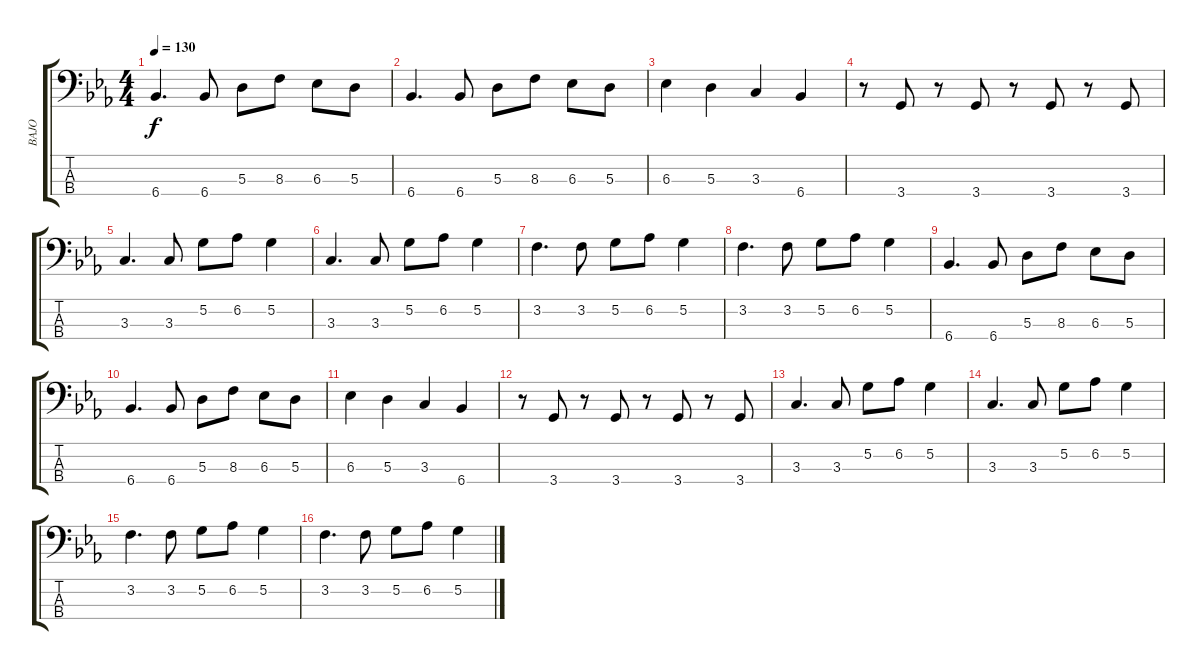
\track ("BAJO" "BAJO") {instrument electricbassfinger}
\staff {score tabs}
\tuning (G2 D2 A1 E1) {hide}
\ts (4 4)
\tempo 130
\clef f4
\ks cminor
6.4.4{d dy f} 6.4.8 5.3.8 8.3.8 6.3.8 5.3.8 |
6.4.4{d} 6.4.8 5.3.8 8.3.8 6.3.8 5.3.8 |
6.3.4 5.3.4 3.3.4 6.4.4 |
r.8 3.4.8 r.8 3.4.8 r.8 3.4.8 r.8 3.4.8 |
3.3.4{d} 3.3.8 5.2.8 6.2.8 5.2.4 |
3.3.4{d} 3.3.8 5.2.8 6.2.8 5.2.4 |
3.2.4{d} 3.2.8 5.2.8 6.2.8 5.2.4 |
3.2.4{d} 3.2.8 5.2.8 6.2.8 5.2.4 |
6.4.4{d} 6.4.8 5.3.8 8.3.8 6.3.8 5.3.8 |
6.4.4{d} 6.4.8 5.3.8 8.3.8 6.3.8 5.3.8 |
6.3.4 5.3.4 3.3.4 6.4.4 |
r.8 3.4.8 r.8 3.4.8 r.8 3.4.8 r.8 3.4.8 |
3.3.4{d} 3.3.8 5.2.8 6.2.8 5.2.4 |
3.3.4{d} 3.3.8 5.2.8 6.2.8 5.2.4 |
3.2.4{d} 3.2.8 5.2.8 6.2.8 5.2.4 |
3.2.4{d} 3.2.8 5.2.8 6.2.8 5.2.4
